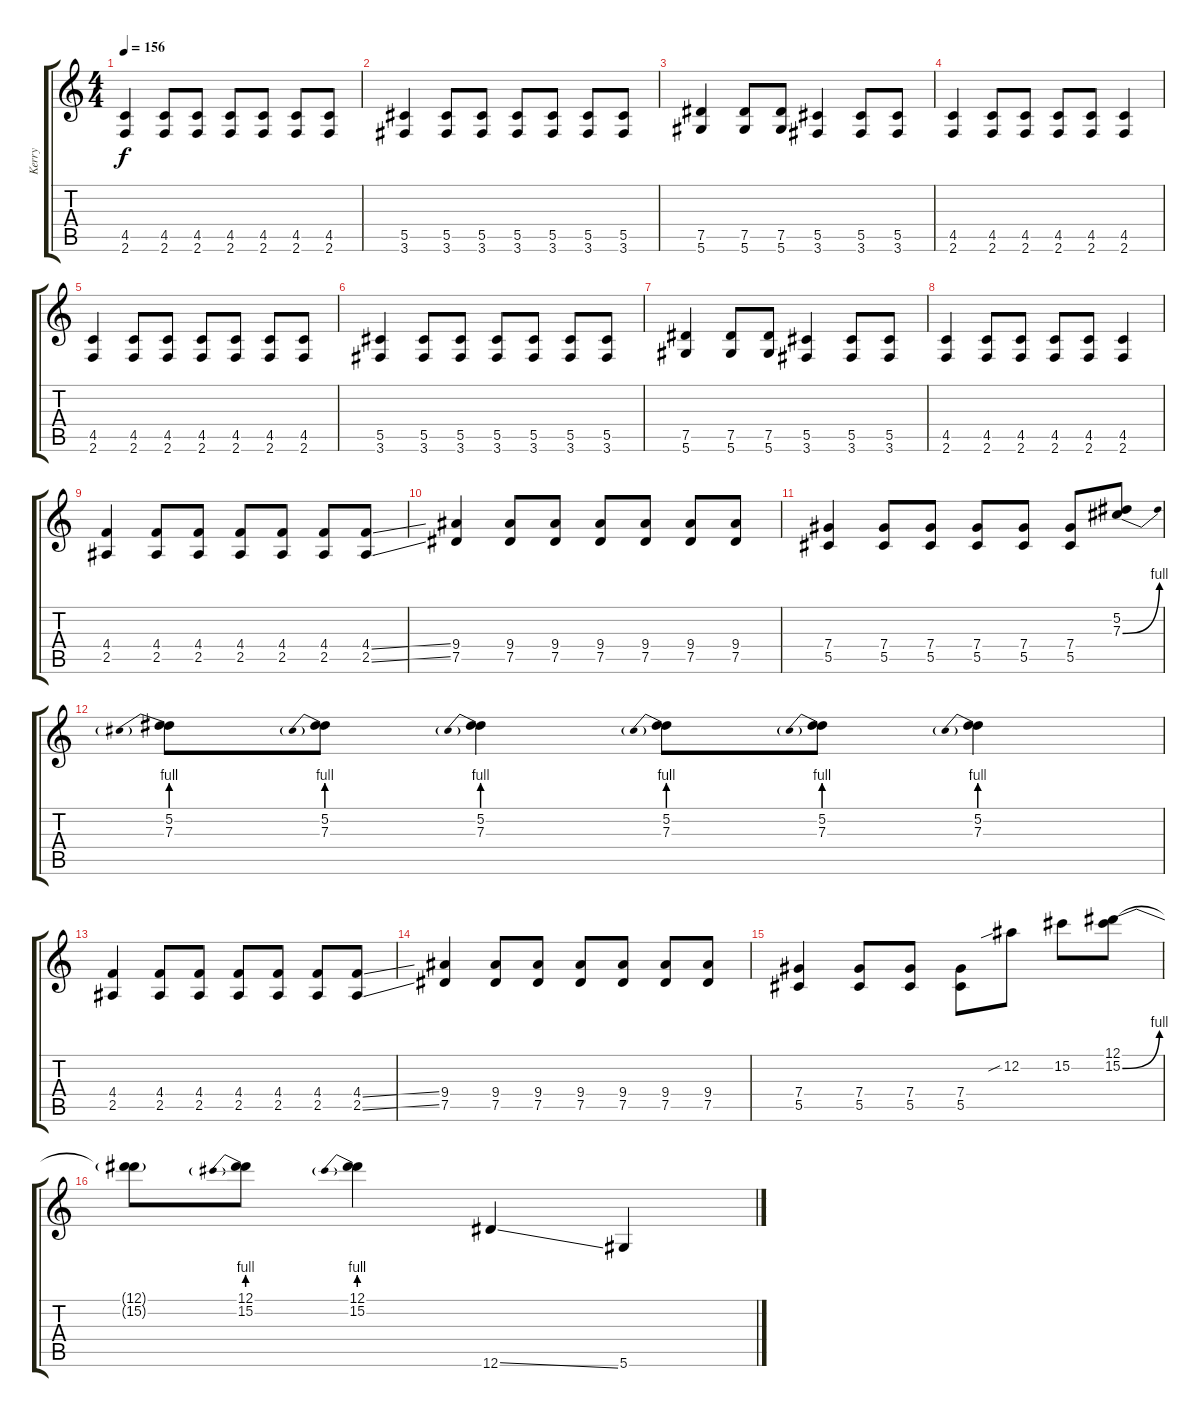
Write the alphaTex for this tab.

\track ("Kerry" "Kerry") {instrument distortionguitar}
\staff {score tabs}
\tuning (Eb4 Bb3 Gb3 Db3 Ab2 Eb2) {hide}
\ts (4 4)
\tempo 156
\clef g2
\ks c
(4.5 2.6).4{dy f} (4.5 2.6).8 (4.5 2.6).8 (4.5 2.6).8 (4.5 2.6).8 (4.5 2.6).8 (4.5 2.6).8 |
(5.5 3.6).4 (5.5 3.6).8 (5.5 3.6).8 (5.5 3.6).8 (5.5 3.6).8 (5.5 3.6).8 (5.5 3.6).8 |
(7.5 5.6).4 (7.5 5.6).8 (7.5 5.6).8 (5.5 3.6).4 (5.5 3.6).8 (5.5 3.6).8 |
(4.5 2.6).4 (4.5 2.6).8 (4.5 2.6).8 (4.5 2.6).8 (4.5 2.6).8 (4.5 2.6).4 |
(4.5 2.6).4 (4.5 2.6).8 (4.5 2.6).8 (4.5 2.6).8 (4.5 2.6).8 (4.5 2.6).8 (4.5 2.6).8 |
(5.5 3.6).4 (5.5 3.6).8 (5.5 3.6).8 (5.5 3.6).8 (5.5 3.6).8 (5.5 3.6).8 (5.5 3.6).8 |
(7.5 5.6).4 (7.5 5.6).8 (7.5 5.6).8 (5.5 3.6).4 (5.5 3.6).8 (5.5 3.6).8 |
(4.5 2.6).4 (4.5 2.6).8 (4.5 2.6).8 (4.5 2.6).8 (4.5 2.6).8 (4.5 2.6).4 |
(4.4 2.5).4 (4.4 2.5).8 (4.4 2.5).8 (4.4 2.5).8 (4.4 2.5).8 (4.4 2.5).8 (4.4{ss} 2.5{ss}).8 |
(9.4 7.5).4 (9.4 7.5).8 (9.4 7.5).8 (9.4 7.5).8 (9.4 7.5).8 (9.4 7.5).8 (9.4 7.5).8 |
(7.4 5.5).4 (7.4 5.5).8 (7.4 5.5).8 (7.4 5.5).8 (7.4 5.5).8 (7.4 5.5).8 (5.2 7.3{be (bend 0 0 60 4)}).8 |
(5.2 7.3{be (prebend 0 4 60 4)}).8 (5.2 7.3{be (prebend 0 4 60 4)}).8 (5.2 7.3{be (prebend 0 4 60 4)}).4 (5.2 7.3{be (prebend 0 4 60 4)}).8 (5.2 7.3{be (prebend 0 4 60 4)}).8 (5.2 7.3{be (prebend 0 4 60 4)}).4 |
(4.4 2.5).4 (4.4 2.5).8 (4.4 2.5).8 (4.4 2.5).8 (4.4 2.5).8 (4.4 2.5).8 (4.4{ss} 2.5{ss}).8 |
(9.4 7.5).4 (9.4 7.5).8 (9.4 7.5).8 (9.4 7.5).8 (9.4 7.5).8 (9.4 7.5).8 (9.4 7.5).8 |
(7.4 5.5).4 (7.4 5.5).8 (7.4 5.5).8 (7.4 5.5).8 12.2{sib}.8 15.2.8 (12.1 15.2{be (bend 0 0 60 4)}).8 |
(12.1{t} 15.2{t}).8 (12.1 15.2{be (prebend 0 4 60 4)}).8 (12.1 15.2{be (prebend 0 4 60 4)}).4 12.6{ss}.4 5.6.4
